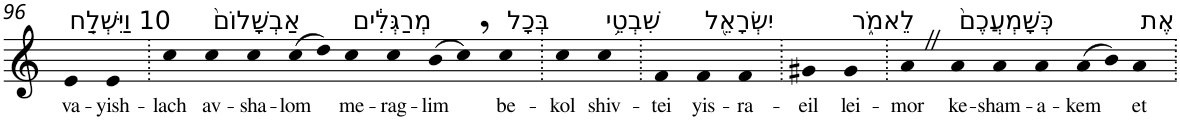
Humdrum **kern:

**kern	**text
*part1	*part1
*staff1	*staff1
*I"Piano	*
*I'Pno	*
!!LO:PB:g=z
*clefG2	*
*k[]	*
=96	=96
!LO:TX:a:t=10 וַיִּשְׁלַ֤ח	!
!	!LO:LY:b
4e	va-
!	!LO:LY:b
4e	-yish-
=97.	=97.
!	!LO:LY:b
4cc	-lach
!LO:TX:a:t=אַבְשָׁלוֹם֙	!
!	!LO:LY:b
4cc	av-
!	!LO:LY:b
4cc	-sha-
!	!LO:LY:b
(>8cc	-lom
8dd)	.
!LO:TX:a:t=מְרַגְּלִ֔ים	!
!	!LO:LY:b
4cc	me-
!	!LO:LY:b
4cc	-rag-
!	!LO:LY:b
(>8b	-lim
8cc,)	.
!LO:TX:a:t=בְּכָל	!
!	!LO:LY:b
4cc	be-
=98.	=98.
!	!LO:LY:b
4cc	-kol
!LO:TX:a:t=שִׁבְטֵ֥י	!
!	!LO:LY:b
4cc	shiv-
=99.	=99.
!	!LO:LY:b
4f	-tei
!LO:TX:a:t=יִשְׂרָאֵ֖ל	!
!	!LO:LY:b
4f	yis-
!	!LO:LY:b
4f	-ra-
=100.	=100.
!	!LO:LY:b
4g#X	-eil
!LO:TX:a:t=לֵאמֹ֑ר	!
!	!LO:LY:b
4g#	lei-
=101.	=101.
!	!LO:LY:b
4aZ	-mor
!LO:TX:a:t=כְּשָׁמְעֲכֶם֙	!
!	!LO:LY:b
4a	ke-
!	!LO:LY:b
4a	-sham-
!	!LO:LY:b
4a	-a-
!	!LO:LY:b
(>8a	-kem
8b)	.
!LO:TX:a:t=אֶת	!
!	!LO:LY:b
4a	et
=.	=.
*-	*-
